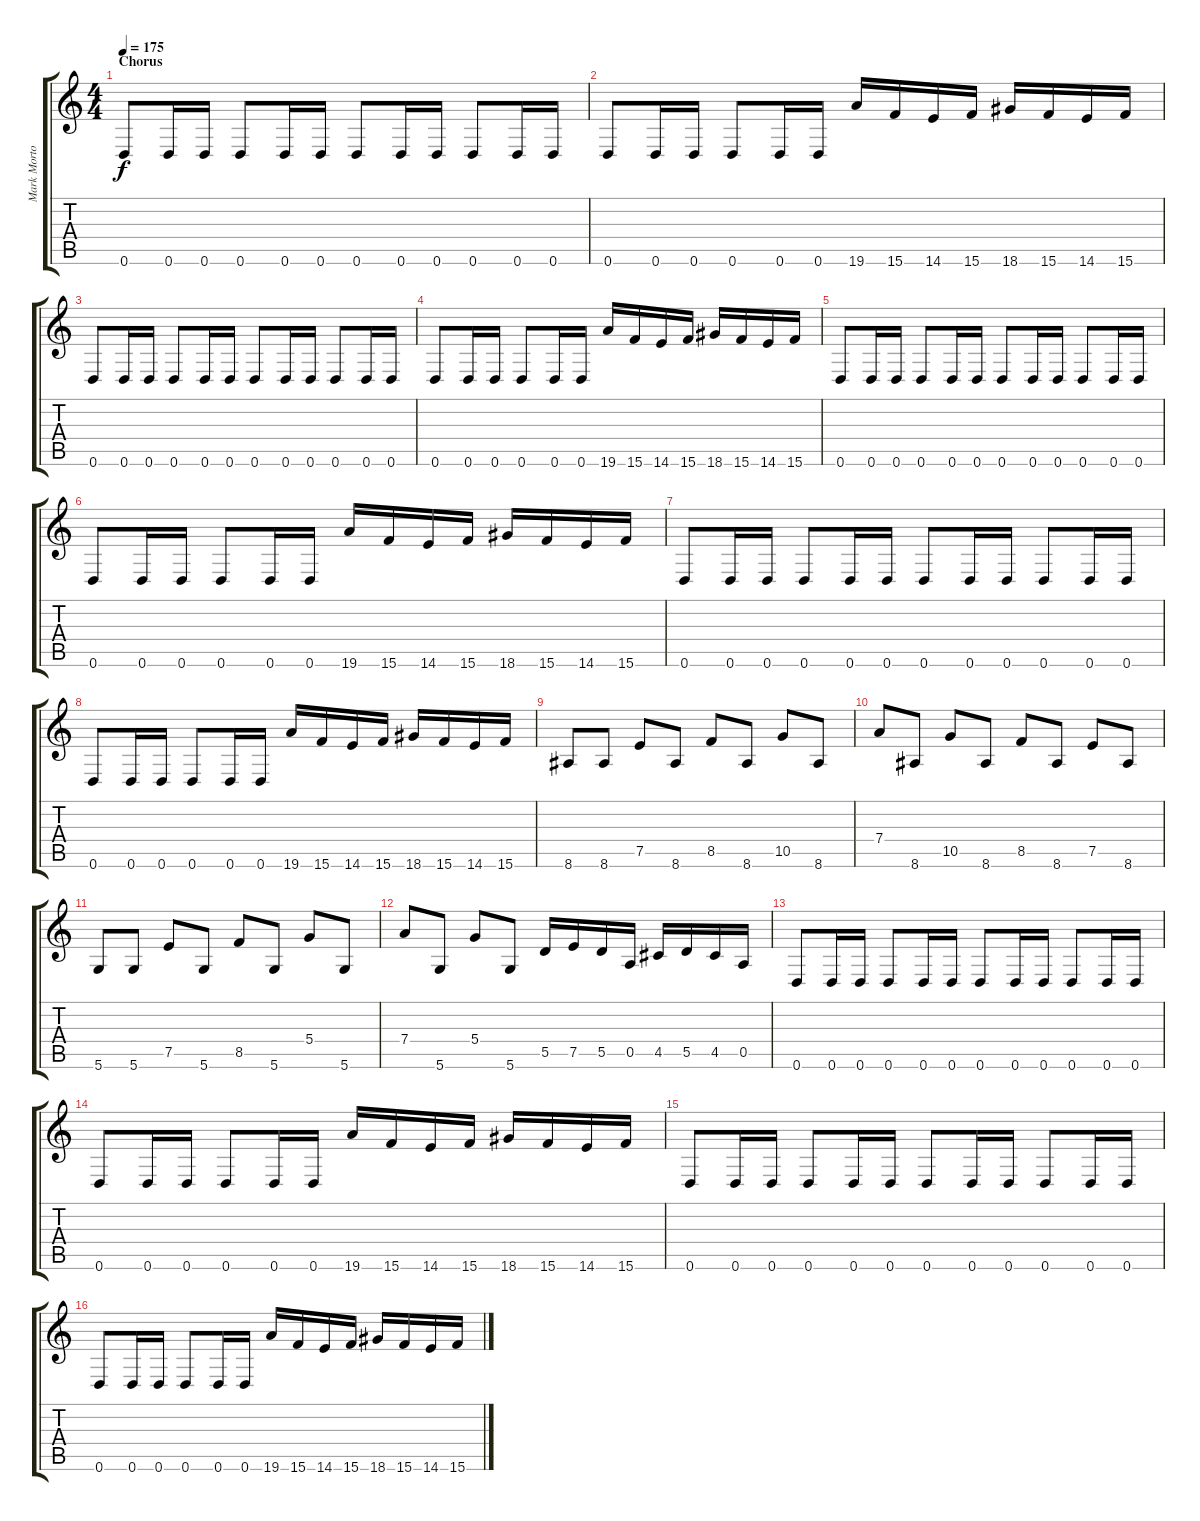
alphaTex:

\track ("Mark Morton" "Mark Morto") {instrument distortionguitar}
\staff {score tabs}
\tuning (E4 B3 G3 D3 A2 D2) {hide}
\ts (4 4)
\section ("" "Chorus")
\tempo 175
\clef g2
\ks c
0.6.8{dy f} 0.6.16 0.6.16 0.6.8 0.6.16 0.6.16 0.6.8 0.6.16 0.6.16 0.6.8 0.6.16 0.6.16 |
0.6.8 0.6.16 0.6.16 0.6.8 0.6.16 0.6.16 19.6.16 15.6.16 14.6.16 15.6.16 18.6.16 15.6.16 14.6.16 15.6.16 |
0.6.8 0.6.16 0.6.16 0.6.8 0.6.16 0.6.16 0.6.8 0.6.16 0.6.16 0.6.8 0.6.16 0.6.16 |
0.6.8 0.6.16 0.6.16 0.6.8 0.6.16 0.6.16 19.6.16 15.6.16 14.6.16 15.6.16 18.6.16 15.6.16 14.6.16 15.6.16 |
0.6.8 0.6.16 0.6.16 0.6.8 0.6.16 0.6.16 0.6.8 0.6.16 0.6.16 0.6.8 0.6.16 0.6.16 |
0.6.8 0.6.16 0.6.16 0.6.8 0.6.16 0.6.16 19.6.16 15.6.16 14.6.16 15.6.16 18.6.16 15.6.16 14.6.16 15.6.16 |
0.6.8 0.6.16 0.6.16 0.6.8 0.6.16 0.6.16 0.6.8 0.6.16 0.6.16 0.6.8 0.6.16 0.6.16 |
0.6.8 0.6.16 0.6.16 0.6.8 0.6.16 0.6.16 19.6.16 15.6.16 14.6.16 15.6.16 18.6.16 15.6.16 14.6.16 15.6.16 |
8.6.8 8.6.8 7.5.8 8.6.8 8.5.8 8.6.8 10.5.8 8.6.8 |
7.4.8 8.6.8 10.5.8 8.6.8 8.5.8 8.6.8 7.5.8 8.6.8 |
5.6.8 5.6.8 7.5.8 5.6.8 8.5.8 5.6.8 5.4.8 5.6.8 |
7.4.8 5.6.8 5.4.8 5.6.8 5.5.16 7.5.16 5.5.16 0.5.16 4.5.16 5.5.16 4.5.16 0.5.16 |
0.6.8 0.6.16 0.6.16 0.6.8 0.6.16 0.6.16 0.6.8 0.6.16 0.6.16 0.6.8 0.6.16 0.6.16 |
0.6.8 0.6.16 0.6.16 0.6.8 0.6.16 0.6.16 19.6.16 15.6.16 14.6.16 15.6.16 18.6.16 15.6.16 14.6.16 15.6.16 |
0.6.8 0.6.16 0.6.16 0.6.8 0.6.16 0.6.16 0.6.8 0.6.16 0.6.16 0.6.8 0.6.16 0.6.16 |
0.6.8 0.6.16 0.6.16 0.6.8 0.6.16 0.6.16 19.6.16 15.6.16 14.6.16 15.6.16 18.6.16 15.6.16 14.6.16 15.6.16
